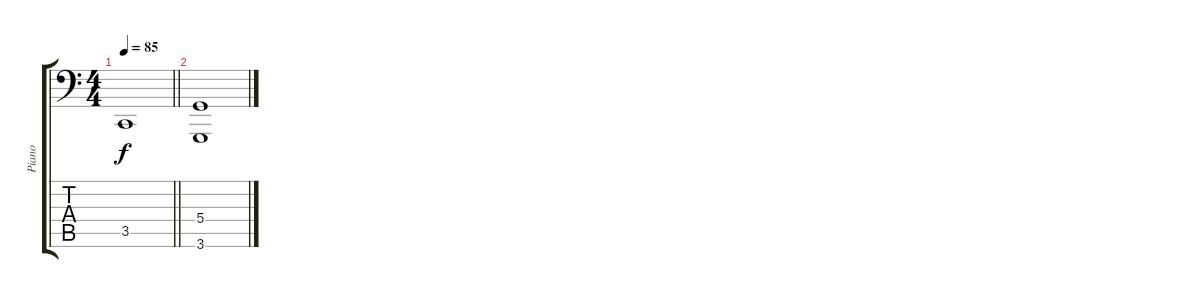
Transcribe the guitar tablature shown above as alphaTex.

\track ("Piano" "Piano") {instrument electricpiano1}
\staff {score tabs}
\tuning (E3 B2 G2 D2 A1 E1) {hide}
\ts (4 4)
\tempo 85
\clef f4
\barLineRight lightlight
\ks c
3.5.1{dy f} |
(5.4 3.6).1
